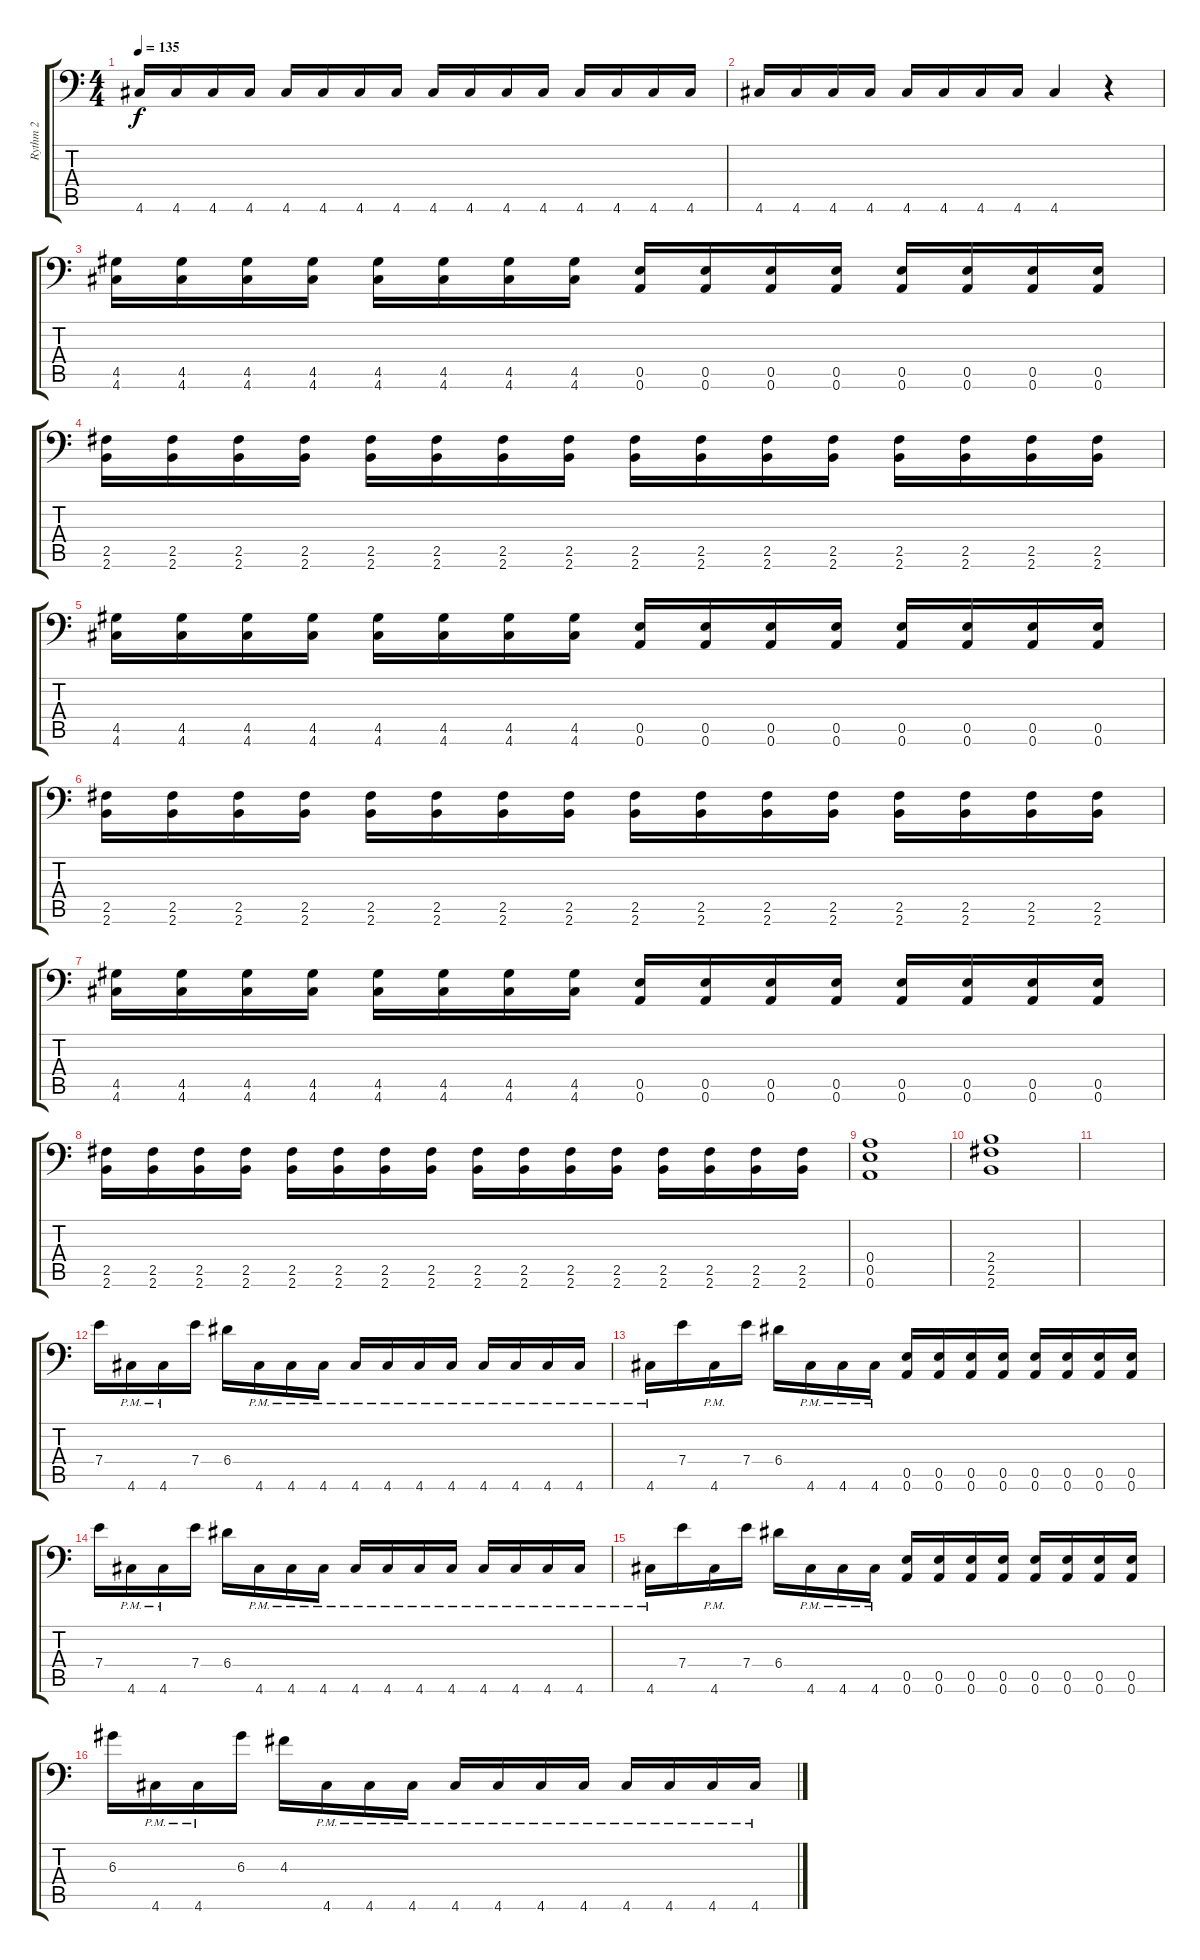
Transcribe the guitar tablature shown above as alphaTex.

\track ("Rythm 2" "Rythm 2") {instrument distortionguitar}
\staff {score tabs}
\tuning (B3 Gb3 D3 A2 E2 A1) {hide}
\ts (4 4)
\tempo 135
\clef f4
\ks c
4.6.16{dy f} 4.6.16 4.6.16 4.6.16 4.6.16 4.6.16 4.6.16 4.6.16 4.6.16 4.6.16 4.6.16 4.6.16 4.6.16 4.6.16 4.6.16 4.6.16 |
4.6.16 4.6.16 4.6.16 4.6.16 4.6.16 4.6.16 4.6.16 4.6.16 4.6.4 r.4 |
(4.5 4.6).16 (4.5 4.6).16 (4.5 4.6).16 (4.5 4.6).16 (4.5 4.6).16 (4.5 4.6).16 (4.5 4.6).16 (4.5 4.6).16 (0.5 0.6).16 (0.5 0.6).16 (0.5 0.6).16 (0.5 0.6).16 (0.5 0.6).16 (0.5 0.6).16 (0.5 0.6).16 (0.5 0.6).16 |
(2.5 2.6).16 (2.5 2.6).16 (2.5 2.6).16 (2.5 2.6).16 (2.5 2.6).16 (2.5 2.6).16 (2.5 2.6).16 (2.5 2.6).16 (2.5 2.6).16 (2.5 2.6).16 (2.5 2.6).16 (2.5 2.6).16 (2.5 2.6).16 (2.5 2.6).16 (2.5 2.6).16 (2.5 2.6).16 |
(4.5 4.6).16 (4.5 4.6).16 (4.5 4.6).16 (4.5 4.6).16 (4.5 4.6).16 (4.5 4.6).16 (4.5 4.6).16 (4.5 4.6).16 (0.5 0.6).16 (0.5 0.6).16 (0.5 0.6).16 (0.5 0.6).16 (0.5 0.6).16 (0.5 0.6).16 (0.5 0.6).16 (0.5 0.6).16 |
(2.5 2.6).16 (2.5 2.6).16 (2.5 2.6).16 (2.5 2.6).16 (2.5 2.6).16 (2.5 2.6).16 (2.5 2.6).16 (2.5 2.6).16 (2.5 2.6).16 (2.5 2.6).16 (2.5 2.6).16 (2.5 2.6).16 (2.5 2.6).16 (2.5 2.6).16 (2.5 2.6).16 (2.5 2.6).16 |
(4.5 4.6).16 (4.5 4.6).16 (4.5 4.6).16 (4.5 4.6).16 (4.5 4.6).16 (4.5 4.6).16 (4.5 4.6).16 (4.5 4.6).16 (0.5 0.6).16 (0.5 0.6).16 (0.5 0.6).16 (0.5 0.6).16 (0.5 0.6).16 (0.5 0.6).16 (0.5 0.6).16 (0.5 0.6).16 |
(2.5 2.6).16 (2.5 2.6).16 (2.5 2.6).16 (2.5 2.6).16 (2.5 2.6).16 (2.5 2.6).16 (2.5 2.6).16 (2.5 2.6).16 (2.5 2.6).16 (2.5 2.6).16 (2.5 2.6).16 (2.5 2.6).16 (2.5 2.6).16 (2.5 2.6).16 (2.5 2.6).16 (2.5 2.6).16 |
(0.4 0.5 0.6).1 |
(2.4 2.5 2.6).1 |
|
7.4.16 4.6{pm}.16 4.6{pm}.16 7.4.16 6.4.16 4.6{pm}.16 4.6{pm}.16 4.6{pm}.16 4.6{pm}.16 4.6{pm}.16 4.6{pm}.16 4.6{pm}.16 4.6{pm}.16 4.6{pm}.16 4.6{pm}.16 4.6{pm}.16 |
4.6{pm}.16 7.4.16 4.6{pm}.16 7.4.16 6.4.16 4.6{pm}.16 4.6{pm}.16 4.6{pm}.16 (0.5 0.6).16 (0.5 0.6).16 (0.5 0.6).16 (0.5 0.6).16 (0.5 0.6).16 (0.5 0.6).16 (0.5 0.6).16 (0.5 0.6).16 |
7.4.16 4.6{pm}.16 4.6{pm}.16 7.4.16 6.4.16 4.6{pm}.16 4.6{pm}.16 4.6{pm}.16 4.6{pm}.16 4.6{pm}.16 4.6{pm}.16 4.6{pm}.16 4.6{pm}.16 4.6{pm}.16 4.6{pm}.16 4.6{pm}.16 |
4.6{pm}.16 7.4.16 4.6{pm}.16 7.4.16 6.4.16 4.6{pm}.16 4.6{pm}.16 4.6{pm}.16 (0.5 0.6).16 (0.5 0.6).16 (0.5 0.6).16 (0.5 0.6).16 (0.5 0.6).16 (0.5 0.6).16 (0.5 0.6).16 (0.5 0.6).16 |
6.3.16 4.6{pm}.16 4.6{pm}.16 6.3.16 4.3.16 4.6{pm}.16 4.6{pm}.16 4.6{pm}.16 4.6{pm}.16 4.6{pm}.16 4.6{pm}.16 4.6{pm}.16 4.6{pm}.16 4.6{pm}.16 4.6{pm}.16 4.6{pm}.16
